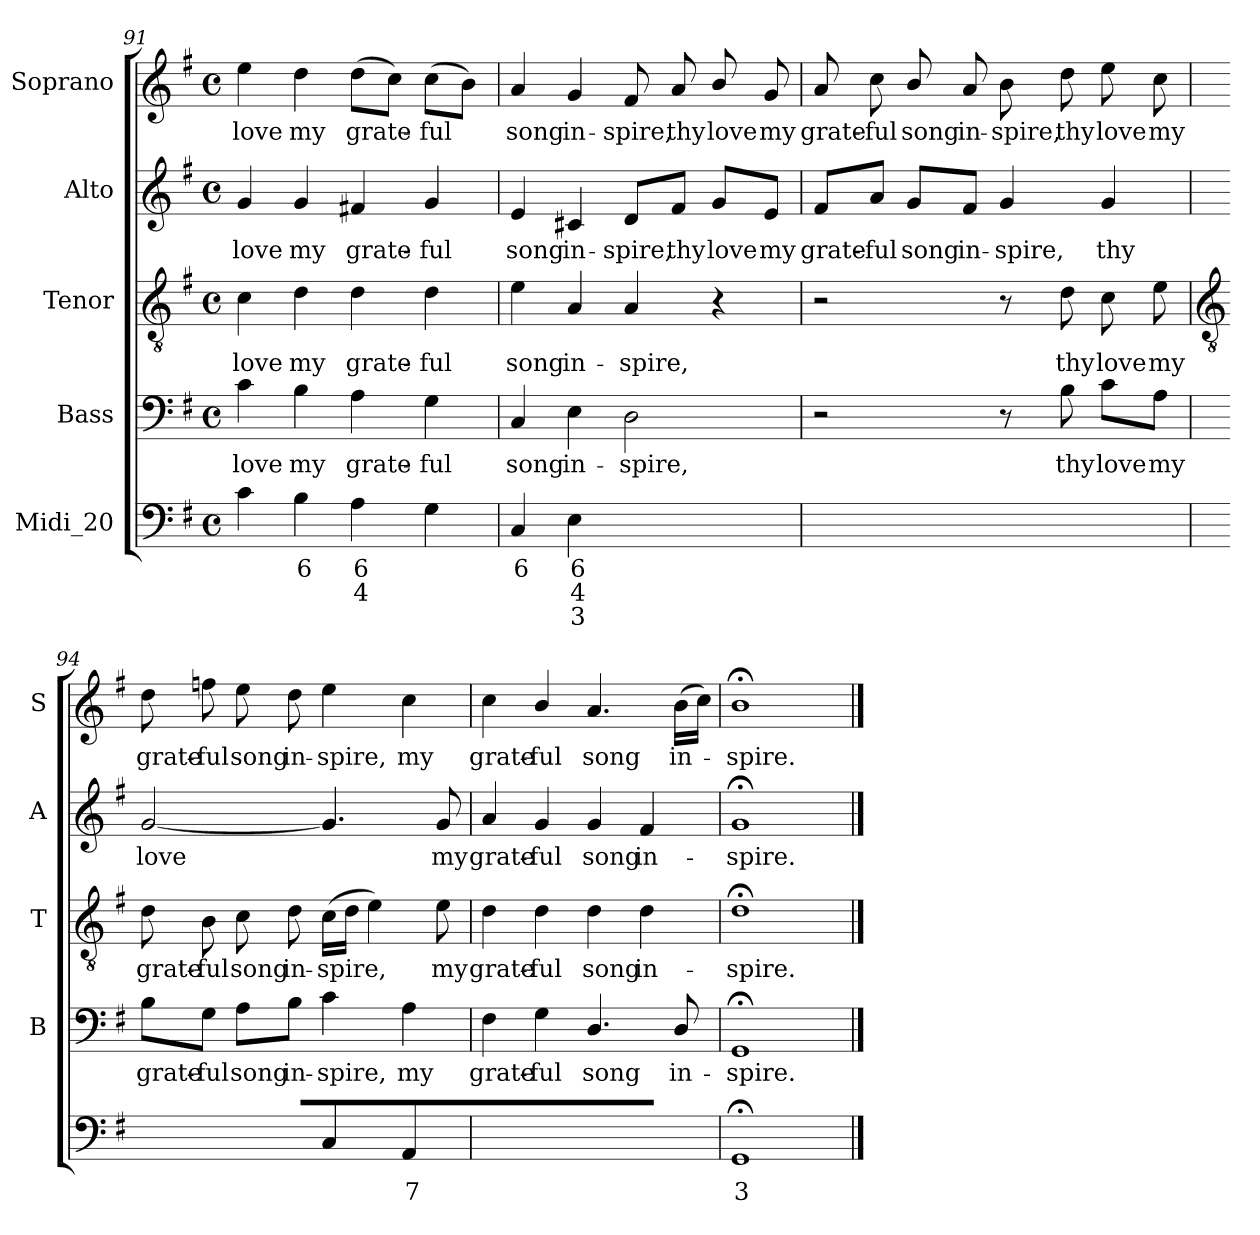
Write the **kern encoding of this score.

**kern	**text	**text	**text	**kern	**text	**kern	**text	**kern	**text	**kern	**text
*part5	*part5	*part5	*part5	*part4	*part4	*part3	*part3	*part2	*part2	*part1	*part1
*staff5	*staff5	*staff5	*staff5	*staff4	*staff4	*staff3	*staff3	*staff2	*staff2	*staff1	*staff1
*I"Midi_20	*	*	*	*I"Bass	*	*I"Tenor	*	*I"Alto	*	*I"Soprano	*
*	*	*	*	*I'B	*	*I'T	*	*I'A	*	*I'S	*
!!LO:LB:g=z
*clefF4	*	*	*	*clefF4	*	*clefGv2	*	*clefG2	*	*clefG2	*
*k[f#]	*	*	*	*k[f#]	*	*k[f#]	*	*k[f#]	*	*k[f#]	*
*G:	*	*	*	*G:	*	*G:	*	*G:	*	*G:	*
*M4/4	*	*	*	*M4/4	*	*M4/4	*	*M4/4	*	*M4/4	*
*met(c)	*	*	*	*met(c)	*	*met(c)	*	*met(c)	*	*met(c)	*
=91	=91	=91	=91	=91	=91	=91	=91	=91	=91	=91	=91
!	!	!	!	!	!LO:LY:b	!	!LO:LY:b	!	!LO:LY:b	!	!LO:LY:b
4c	.	.	.	4c	love	4c	love	4g	love	4ee	love
!	!LO:LY:b	!	!	!	!LO:LY:b	!	!LO:LY:b	!	!LO:LY:b	!	!LO:LY:b
4B	6	.	.	4B	my	4d	my	4g	my	4dd	my
!	!LO:LY:b	!LO:LY:b	!	!	!LO:LY:b	!	!LO:LY:b	!	!LO:LY:b	!	!LO:LY:b
4A	6	4	.	4A	grate-	4d	grate-	4f#X	grate-	(>8ddL	grate-
.	.	.	.	.	.	.	.	.	.	8ccJ)	.
!	!	!	!	!	!LO:LY:b	!	!LO:LY:b	!	!LO:LY:b	!	!LO:LY:b
4G	.	.	.	4G	-ful	4d	-ful	4g	-ful	(>8ccL	ful
.	.	.	.	.	.	.	.	.	.	8bJ)	.
=92	=92	=92	=92	=92	=92	=92	=92	=92	=92	=92	=92
!	!LO:LY:b	!	!	!	!LO:LY:b	!	!LO:LY:b	!	!LO:LY:b	!	!LO:LY:b
4C	6	.	.	4C	song	4e	song	4e	song	4a	song
!	!LO:LY:b	!LO:LY:b	!LO:LY:b	!	!LO:LY:b	!	!LO:LY:b	!	!LO:LY:b	!	!LO:LY:b
4E	6	4	3	4E	in-	4A	in-	4c#X	in-	4g	in-
!	!LO:LY:b	!LO:LY:b	!	!	!LO:LY:b	!	!LO:LY:b	!	!LO:LY:b	!	!LO:LY:b
(>[4Dyy	5	3	.	2D	-spire,	4A	-spire,	8d/L	-spire,	8f#	-spire,
!	!	!	!	!	!	!	!	!	!LO:LY:b	!	!LO:LY:b
.	.	.	.	.	.	.	.	8f#/J	thy	8a	thy
!	!LO:LY:b	!LO:LY:b	!	!	!	!	!	!	!LO:LY:b	!	!LO:LY:b
8Dyy_	6	4	.	.	.	4r	.	8g/L	love	8b/	love
!	!LO:LY:b	!LO:LY:b	!	!	!	!	!	!	!LO:LY:b	!	!LO:LY:b
8Dyy_	4	2	.	.	.	.	.	8e/J	my	8g	my
=93	=93	=93	=93	=93	=93	=93	=93	=93	=93	=93	=93
!	!LO:LY:b	!LO:LY:b	!	!	!	!	!	!	!LO:LY:b	!	!LO:LY:b
8Dyy_)	5	3	.	2r	.	2r	.	8f#/L	grate-	8a	grate-
!	!LO:LY:b	!LO:LY:b	!	!	!	!	!	!	!LO:LY:b	!	!LO:LY:b
8Dyy_	7	5	.	.	.	.	.	8a/J	-ful	8cc	-ful
!	!LO:LY:b	!LO:LY:b	!	!	!	!	!	!	!LO:LY:b	!	!LO:LY:b
8Dyy_	6	4	.	.	.	.	.	8g/L	song	8b/	song
!	!LO:LY:b	!LO:LY:b	!	!	!	!	!	!	!LO:LY:b	!	!LO:LY:b
8Dyy]	5	3	.	.	.	.	.	8f#/J	in-	8a	in-
!	!LO:LY:b	!LO:LY:b	!	!	!	!	!	!	!LO:LY:b	!	!LO:LY:b
[4GGyy	5	3	.	8r	.	8r	.	4g	-spire,	8b	-spire,
!	!	!	!	!	!LO:LY:b	!	!LO:LY:b	!	!	!	!LO:LY:b
.	.	.	.	8B	thy	8d	thy	.	.	8dd	thy
!	!LO:LY:b	!LO:LY:b	!	!	!LO:LY:b	!	!LO:LY:b	!	!LO:LY:b	!	!LO:LY:b
8GGyy_	6	4	.	8c\L	love	8c	love	4g	thy	8ee	love
!	!LO:LY:b	!LO:LY:b	!LO:LY:b	!	!LO:LY:b	!	!LO:LY:b	!	!	!	!LO:LY:b
8GGyy_	4	6	2	8A\J	my	8e	my	.	.	8cc	my
!!LO:LB:g=z
=94	=94	=94	=94	=94	=94	=94	=94	=94	=94	=94	=94
*	*	*	*	*	*	*clefGv2	*	*	*	*	*
!	!LO:LY:b	!LO:LY:b	!	!	!LO:LY:b	!	!LO:LY:b	!	!LO:LY:b	!	!LO:LY:b
8GGyy_	5	3	.	8B\L	grate-	8d	grate-	[2g	love	8dd	grate-
!	!LO:LY:b	!	!	!	!LO:LY:b	!	!LO:LY:b	!	!	!	!LO:LY:b
8GGyy_	7	.	.	8G\J	-ful	8B	-ful	.	.	8ffn	-ful
!	!LO:LY:b	!LO:LY:b	!LO:LY:b	!	!LO:LY:b	!	!LO:LY:b	!	!	!	!LO:LY:b
8GGyy_	6	4	2	8A\L	song	8c	song	.	.	8ee	song
!	!LO:LY:b	!LO:LY:b	!	!	!LO:LY:b	!	!LO:LY:b	!	!	!	!LO:LY:b
8GGLyy]	5	3	.	8B\J	in-	8d	in-	.	.	8dd	in-
!	!	!	!	!	!LO:LY:b	!	!LO:LY:b	!	!	!	!LO:LY:b
4C	.	.	.	4c	-spire,	(>16cLL	-spire,	4.g]	.	4ee	-spire,
.	.	.	.	.	.	16dJJ	.	.	.	.	.
.	.	.	.	.	.	4e)	.	.	.	.	.
!	!LO:LY:b	!	!	!	!LO:LY:b	!	!	!	!	!	!LO:LY:b
4AA	7	.	.	4A	my	.	.	.	.	4cc	my
!	!	!	!	!	!	!	!LO:LY:b	!	!LO:LY:b	!	!
.	.	.	.	.	.	8e	my	8g	my	.	.
=95	=95	=95	=95	=95	=95	=95	=95	=95	=95	=95	=95
!	!LO:LY:b	!	!	!	!LO:LY:b	!	!LO:LY:b	!	!LO:LY:b	!	!LO:LY:b
[4Dyy	7	.	.	4F#	grate-	4d	grate-	4a	grate-	4cc	grate-
!	!LO:LY:b	!LO:LY:b	!	!	!LO:LY:b	!	!LO:LY:b	!	!LO:LY:b	!	!LO:LY:b
4Dyy]	6	4	.	4G	-ful	4d	-ful	4g	-ful	4b/	-ful
!	!LO:LY:b	!LO:LY:b	!	!	!LO:LY:b	!	!LO:LY:b	!	!LO:LY:b	!	!LO:LY:b
[4DDyy	5	4	.	4.D/	song	4d	song	4g	song	4.a	song
!	!	!LO:LY:b	!	!	!	!	!LO:LY:b	!	!LO:LY:b	!	!
8DDJyy_	.	3	.	.	.	4d	in-	4f#	in-	.	.
!	!	!LO:LY:b	!	!	!LO:LY:b	!	!	!	!	!	!LO:LY:b
8DDyy]	.	7	.	8D/	in-	.	.	.	.	(>16bLL	in-
.	.	.	.	.	.	.	.	.	.	16ccJJ)	.
=96	=96	=96	=96	=96	=96	=96	=96	=96	=96	=96	=96
!	!LO:LY:b	!	!	!	!LO:LY:b	!	!LO:LY:b	!	!LO:LY:b	!	!LO:LY:b
1GG;<	3	.	.	1GG;<	-spire.	1d;<	-spire.	1g;<	-spire.	1b;<	spire.
==	==	==	==	==	==	==	==	==	==	==	==
*-	*-	*-	*-	*-	*-	*-	*-	*-	*-	*-	*-
